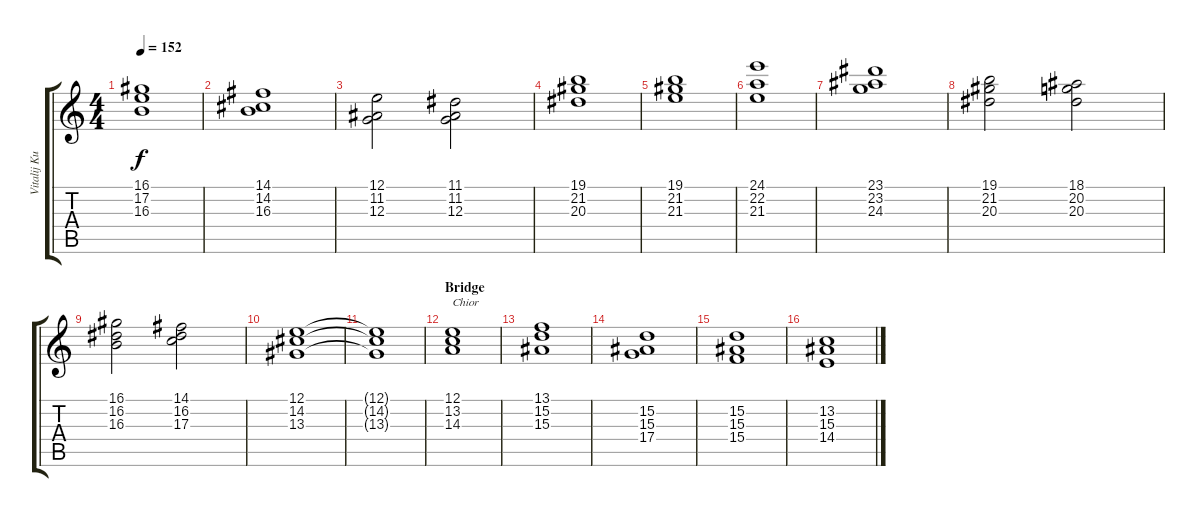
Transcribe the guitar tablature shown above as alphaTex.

\track ("Vitalij Kuprij" "Vitalij Ku") {instrument lead1square}
\staff {score tabs}
\tuning (E4 B3 G3 D3 A2 E2) {hide}
\ts (4 4)
\tempo 152
\clef g2
\ks c
(16.1 17.2 16.3).1{dy f} |
(14.1 14.2 16.3).1 |
(12.1 11.2 12.3).2 (11.1 11.2 12.3).2 |
(19.1 21.2 20.3).1 |
(19.1 21.2 21.3).1 |
(24.1 22.2 21.3).1 |
(23.1 23.2 24.3).1 |
(19.1 21.2 20.3).2 (18.1 20.2 20.3).2 |
(16.1 16.2 16.3).2 (14.1 16.2 17.3).2 |
(12.1 14.2 13.3).1 |
(12.1{t} 14.2{t} 13.3{t}).1 |
\section ("" "Bridge")
(12.1 13.2 14.3).1{txt "Chior" volume 13 instrument choiraahs} |
(13.1 15.2 15.3).1 |
(15.2 15.3 17.4).1 |
(15.2 15.3 15.4).1 |
(13.2 15.3 14.4).1
